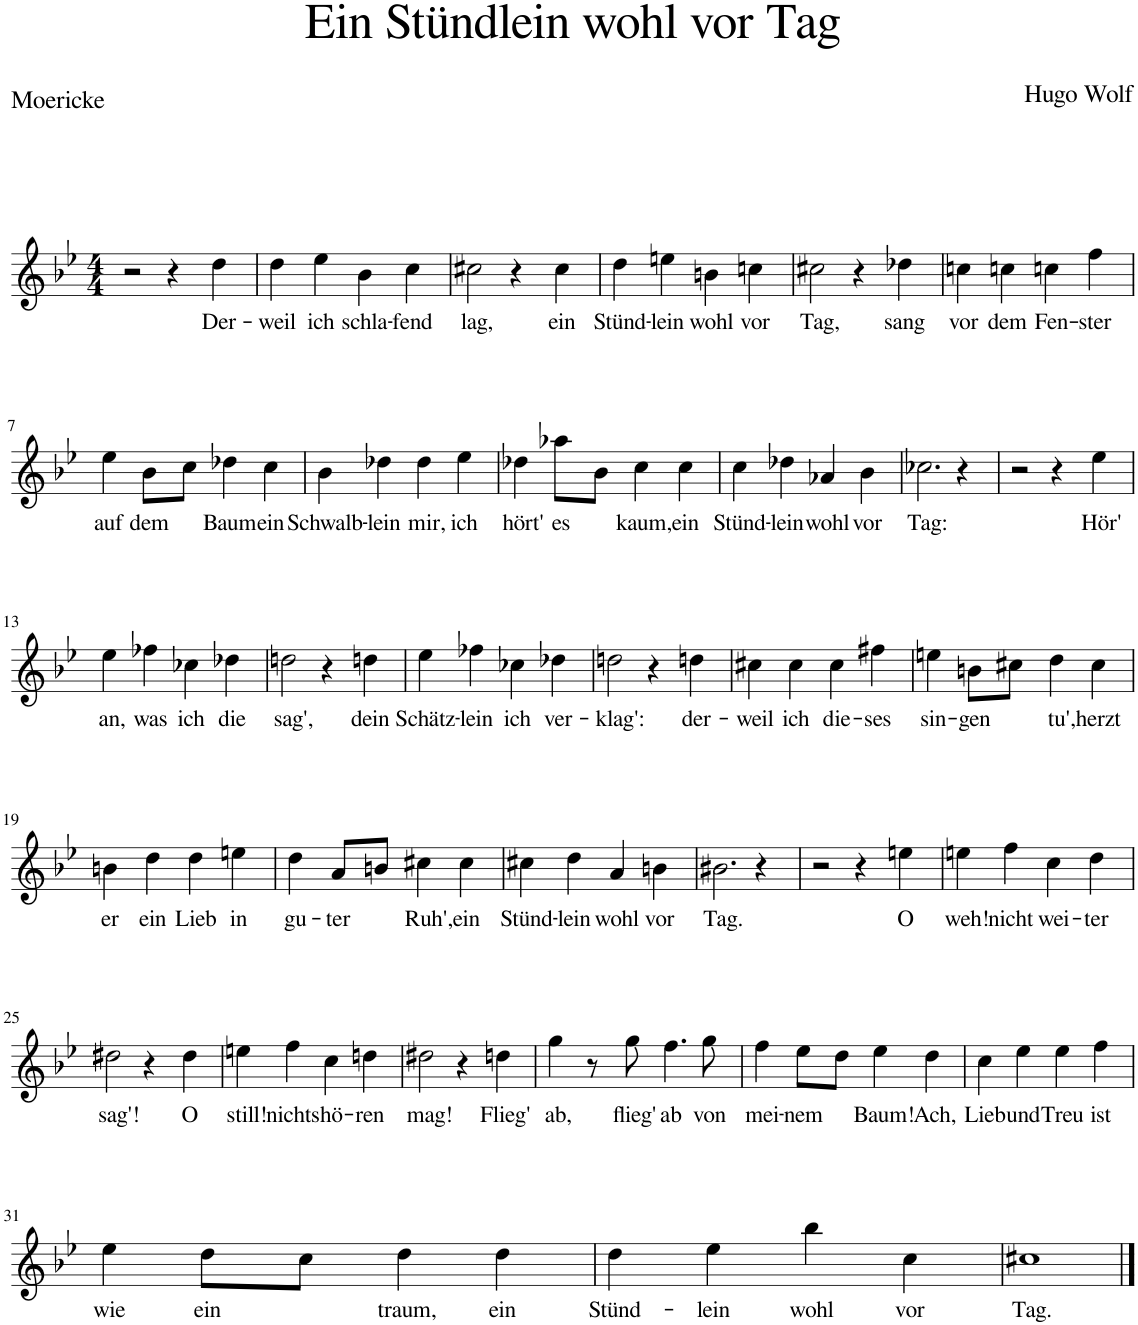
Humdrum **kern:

**kern	**text
*part1	*part1
*staff1	*staff1
*I"Piano	*
*I'Pno	*
*clefG2	*
*k[b-e-]	*
*M4/4	*
=1	=1
2r	.
4r	.
!	!LO:LY:b
4dd\	Der-
=2	=2
!	!LO:LY:b
4dd\	-weil
!	!LO:LY:b
4ee-\	ich
!	!LO:LY:b
4b-\	schla-
!	!LO:LY:b
4cc\	-fend
=3	=3
!	!LO:LY:b
2cc#X\	lag,
4r	.
!	!LO:LY:b
4cc#\	ein
=4	=4
!	!LO:LY:b
4dd\	Stünd-
!	!LO:LY:b
4een\	-lein
!	!LO:LY:b
4bn\	wohl
!	!LO:LY:b
4ccn\	vor
=5	=5
!	!LO:LY:b
2cc#X\	Tag,
4r	.
!	!LO:LY:b
4dd-X\	sang
=6	=6
!	!LO:LY:b
4ccn\	vor
!	!LO:LY:b
4ccn\	dem
!	!LO:LY:b
4ccn\	Fen-
!	!LO:LY:b
4ff\	-ster
!!LO:LB:g=z
=7	=7
!	!LO:LY:b
4ee-\	auf
!	!LO:LY:b
8b-\L	dem
8cc\J	.
!	!LO:LY:b
4dd-X\	Baum
!	!LO:LY:b
4cc\	ein
=8	=8
!	!LO:LY:b
4b-\	Schwalb-
!	!LO:LY:b
4dd-X\	-lein
!	!LO:LY:b
4dd-\	mir,
!	!LO:LY:b
4ee-\	ich
=9	=9
!	!LO:LY:b
4dd-X\	hört'
!	!LO:LY:b
8aa-X\L	es
8b-\J	.
!	!LO:LY:b
4cc\	kaum,
!	!LO:LY:b
4cc\	ein
=10	=10
!	!LO:LY:b
4cc\	Stünd-
!	!LO:LY:b
4dd-X\	-lein
!	!LO:LY:b
4a-X/	wohl
!	!LO:LY:b
4b-\	vor
=11	=11
!	!LO:LY:b
2.cc-X\	Tag:
4r	.
=12	=12
2r	.
4r	.
!	!LO:LY:b
4ee-\	Hör'
!!LO:LB:g=z
=13	=13
!	!LO:LY:b
4ee-\	an,
!	!LO:LY:b
4ff-X\	was
!	!LO:LY:b
4cc-X\	ich
!	!LO:LY:b
4dd-X\	die
=14	=14
!	!LO:LY:b
2ddn\	sag',
4r	.
!	!LO:LY:b
4ddn\	dein
=15	=15
!	!LO:LY:b
4ee-\	Schätz-
!	!LO:LY:b
4ff-X\	-lein
!	!LO:LY:b
4cc-X\	ich
!	!LO:LY:b
4dd-X\	ver-
=16	=16
!	!LO:LY:b
2ddn\	-klag':
4r	.
!	!LO:LY:b
4ddn\	der-
=17	=17
!	!LO:LY:b
4cc#X\	-weil
!	!LO:LY:b
4cc#\	ich
!	!LO:LY:b
4cc#\	die-
!	!LO:LY:b
4ff#X\	-ses
=18	=18
!	!LO:LY:b
4een\	sin-
!	!LO:LY:b
8bn\L	-gen
8cc#X\J	.
!	!LO:LY:b
4dd\	tu',
!	!LO:LY:b
4cc#\	herzt
!!LO:LB:g=z
=19	=19
!	!LO:LY:b
4bn\	er
!	!LO:LY:b
4dd\	ein
!	!LO:LY:b
4dd\	Lieb
!	!LO:LY:b
4een\	in
=20	=20
!	!LO:LY:b
4dd\	gu-
!	!LO:LY:b
8a/L	-ter
8bn/J	.
!	!LO:LY:b
4cc#X\	Ruh',
!	!LO:LY:b
4cc#\	ein
=21	=21
!	!LO:LY:b
4cc#X\	Stünd-
!	!LO:LY:b
4dd\	-lein
!	!LO:LY:b
4a/	wohl
!	!LO:LY:b
4bn\	vor
=22	=22
!	!LO:LY:b
2.b#X\	Tag.
4r	.
=23	=23
2r	.
4r	.
!	!LO:LY:b
4een\	O
=24	=24
!	!LO:LY:b
4een\	weh!
!	!LO:LY:b
4ff\	nicht
!	!LO:LY:b
4cc\	wei-
!	!LO:LY:b
4dd\	-ter
!!LO:LB:g=z
=25	=25
!	!LO:LY:b
2dd#X\	sag'!
4r	.
!	!LO:LY:b
4dd#\	O
=26	=26
!	!LO:LY:b
4een\	still!
!	!LO:LY:b
4ff\	nichts
!	!LO:LY:b
4cc\	hö-
!	!LO:LY:b
4ddn\	-ren
=27	=27
!	!LO:LY:b
2dd#X\	mag!
4r	.
!	!LO:LY:b
4ddn\	Flieg'
=28	=28
!	!LO:LY:b
4gg\	ab,
8r	.
!	!LO:LY:b
8gg\	flieg'
!	!LO:LY:b
4.ff\	ab
!	!LO:LY:b
8gg\	von
=29	=29
!	!LO:LY:b
4ff\	mei-
!	!LO:LY:b
8ee-\L	-nem
8dd\J	.
!	!LO:LY:b
4ee-\	Baum!
!	!LO:LY:b
4dd\	Ach,
=30	=30
!	!LO:LY:b
4cc\	Lieb
!	!LO:LY:b
4ee-\	und
!	!LO:LY:b
4ee-\	Treu
!	!LO:LY:b
4ff\	ist
!!LO:LB:g=z
=31	=31
!	!LO:LY:b
4ee-\	wie
!	!LO:LY:b
8dd\L	ein
8cc\J	.
!	!LO:LY:b
4dd\	traum,
!	!LO:LY:b
4dd\	ein
=32	=32
!	!LO:LY:b
4dd\	Stünd-
!	!LO:LY:b
4ee-\	-lein
!	!LO:LY:b
4bb-\	wohl
!	!LO:LY:b
4cc\	vor
=33	=33
!	!LO:LY:b
1cc#X	Tag.
==	==
*-	*-
